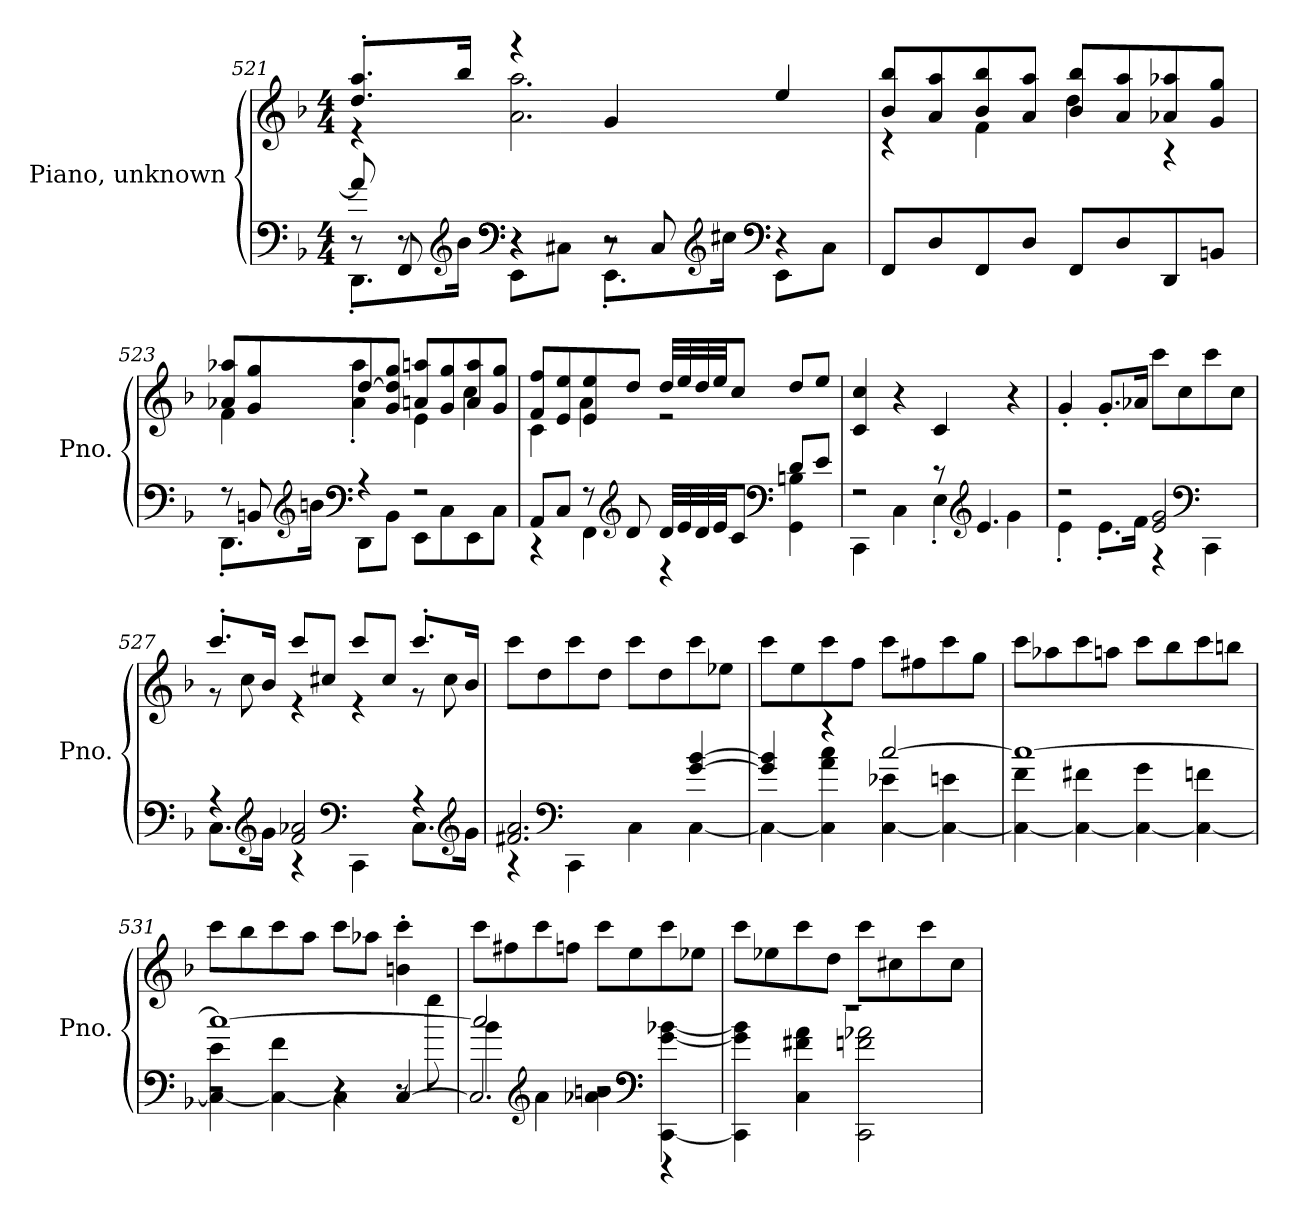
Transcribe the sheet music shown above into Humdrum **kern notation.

**kern	**kern
*part1	*part1
*staff2	*staff1
*I"Piano, unknown	*
*I'Pno.	*
!!LO:LB:g=z
*clefF4	*clefG2
*k[b-]	*k[b-]
*M4/4	*M4/4
=521	=521
*^	*^
*	*^	*	*
8a/]	8.DD'\L	8r	8.dd/' 8.aa/'L	4r
8r	.	8FF/	.	.
*clefG2	*	*	*	*
.	16b-\Jk	.	16bb-/Jk	.
*clefF4	*	*	*	*
4r	8EE\L	4r	4r	2.a\ 2.aa\
.	8C#X\J	.	.	.
2r	8.EE'\L	8r	4g/	.
.	.	8C#/	.	.
*clefG2	*	*	*	*
.	16cc#X\Jk	.	.	.
*clefF4	*	*	*	*
.	8EE\L	4r	4ee/	.
.	8C#\J	.	.	.
*v	*v	*v	*	*
=522	=522	=522
8FF/L	8b-/ 8bb-/L	4r
8D/	8a/ 8aa/	.
8FF/	8b-/ 8bb-/	4f\
8D/J	8a/ 8aa/J	.
8FF/L	8b-/ 8bb-/L	4dd\
8D/	8a/ 8aa/	.
8DD/	8a-X/ 8aa-X/	4r
8BBn/J	8g/ 8gg/J	.
!!LO:LB:g=z	!!
=523	=523	=523
*^	*	*
8r	8.DD'\L	8a-X/ 8aa-X/L	4f\
8BBn/	.	8g/ 8gg/	.
*clefG2	*	*	*
.	16bn\Jk	.	.
*clefF4	*	*	*
4r	8DD\L	[8dd/	4a-\' 4aa-\'
.	8BB\J	8g/ 8dd/] 8gg/J	.
2r	8EE\L	8an/ 8aan/L	4e\
.	8C\	8g/ 8gg/	.
.	8EE\	8a/ 8aa/	4cc\
.	8C\J	8g/ 8gg/J	.
=524	=524	=524	=524
8AA/L	4r	8f/ 8ff/L	4c\
8C/J	.	8e/ 8ee/	.
8r	4FF\	8e/ 8ee/	4a\
*clefG2	*	*	*
8d/	.	8dd/J	.
32d/LLL	4r	32dd/LLL	2r
32e/	.	32ee/	.
32d/	.	32dd/	.
32e/JJ	.	32ee/JJ	.
8c/J	.	8cc/J	.
*clefF4	*	*	*
8d/L	4GG\ 4Bn\	8dd/L	.
8e/J	.	8ee/J	.
*	*	*v	*v
=525	=525	=525
2r	4CC\	4c/ 4cc/
.	4C\	4r
8r	4E'\	4c/
*clefG2	*	*
4.e/	.	.
.	4g\	4r
!!LO:LB:g=z
=526	=526	=526
2r	4e'\	4g'/
.	8.e'\L	8.g'/L
.	16f\Jk	16a-X/Jk
2e/ 2g/	4r	8ccc\L
.	.	8cc\
*clefF4	*	*
.	4CC\	8ccc\
.	.	8cc\J
=527	=527	=527
*	*	*^
4r	8.C\L	8.ccc'/L	8r
.	.	.	8cc\
*clefG2	*	*	*
.	16g\Jk	16b-/Jk	.
2f/ 2a-X/	4r	8ccc/L	4r
.	.	8cc#X/J	.
*clefF4	*	*	*
.	4CC\	8ccc/L	4r
.	.	8cc#/J	.
4r	8.C\L	8.ccc'/L	8r
.	.	.	8cc#\
*clefG2	*	*	*
.	16g\Jk	16b-/Jk	.
*	*	*v	*v
=528	=528	=528
2.f#X/ 2.a/	4r	8ccc\L
.	.	8dd\
*clefF4	*	*
.	4CC\	8ccc\
.	.	8dd\J
.	4C\	8ccc\L
.	.	8dd\
[4g/ [4b-/	[4C\	8ccc\
.	.	8ee-X\J
!!LO:PB:g=z
=529	=529	=529
4g/] 4b-/]	4C\_	8ccc\L
.	.	8ee\
4r	4C\] 4a\ 4cc\	8ccc\
.	.	8ff\J
[2cc/	[4C\ 4e-X\	8ccc\L
.	.	8ff#X\
.	4C\_ 4en\	8ccc\
.	.	8gg\J
=530	=530	=530
1cc_	4C\_ 4f\	8ccc\L
.	.	8aa-X\
.	4C\_ 4f#X\	8ccc\
.	.	8aan\J
.	4C\_ 4g\	8ccc\L
.	.	8bb-\
.	4C\_ 4fn\	8ccc\
.	.	8bbn\J
=531	=531	=531
*	*^	*
1cc_	4C\_ 4e\	2r	8ccc\L
.	.	.	8bb-\
.	4C\_ 4f\	.	8ccc\
.	.	.	8aa\J
.	4C\]	4r	8ccc\L
.	.	.	8aa-X\J
.	8r	[4C/	4bn\' 4ccc\'
.	8gg\	.	.
!!LO:LB:g=z
=532	=532	=532	=532
2cc/]	4b-\	2.C/]	8ccc\L
.	.	.	8ff#X\
*clefG2	*	*	*
.	4a\	.	8ccc\
.	.	.	8ffn\J
2r	4a-X\ 4bn\	.	8ccc\L
.	.	.	8ee\
*clefF4	*	*	*
.	[4CC\ [4g\ [4b-X\	4r	8ccc\
.	.	.	8ee-X\J
*	*v	*v	*
=533	=533	=533
1r	4CC\] 4g\] 4b-\]	8ccc\L
.	.	8ee-X\
.	4C\ 4f#X\ 4a\	8ccc\
.	.	8dd\J
.	2CC\ 2fn\ 2a-X\	8ccc\L
.	.	8cc#X\
.	.	8ccc\
.	.	8cc#\J
*v	*v	*
=	=
*-	*-
